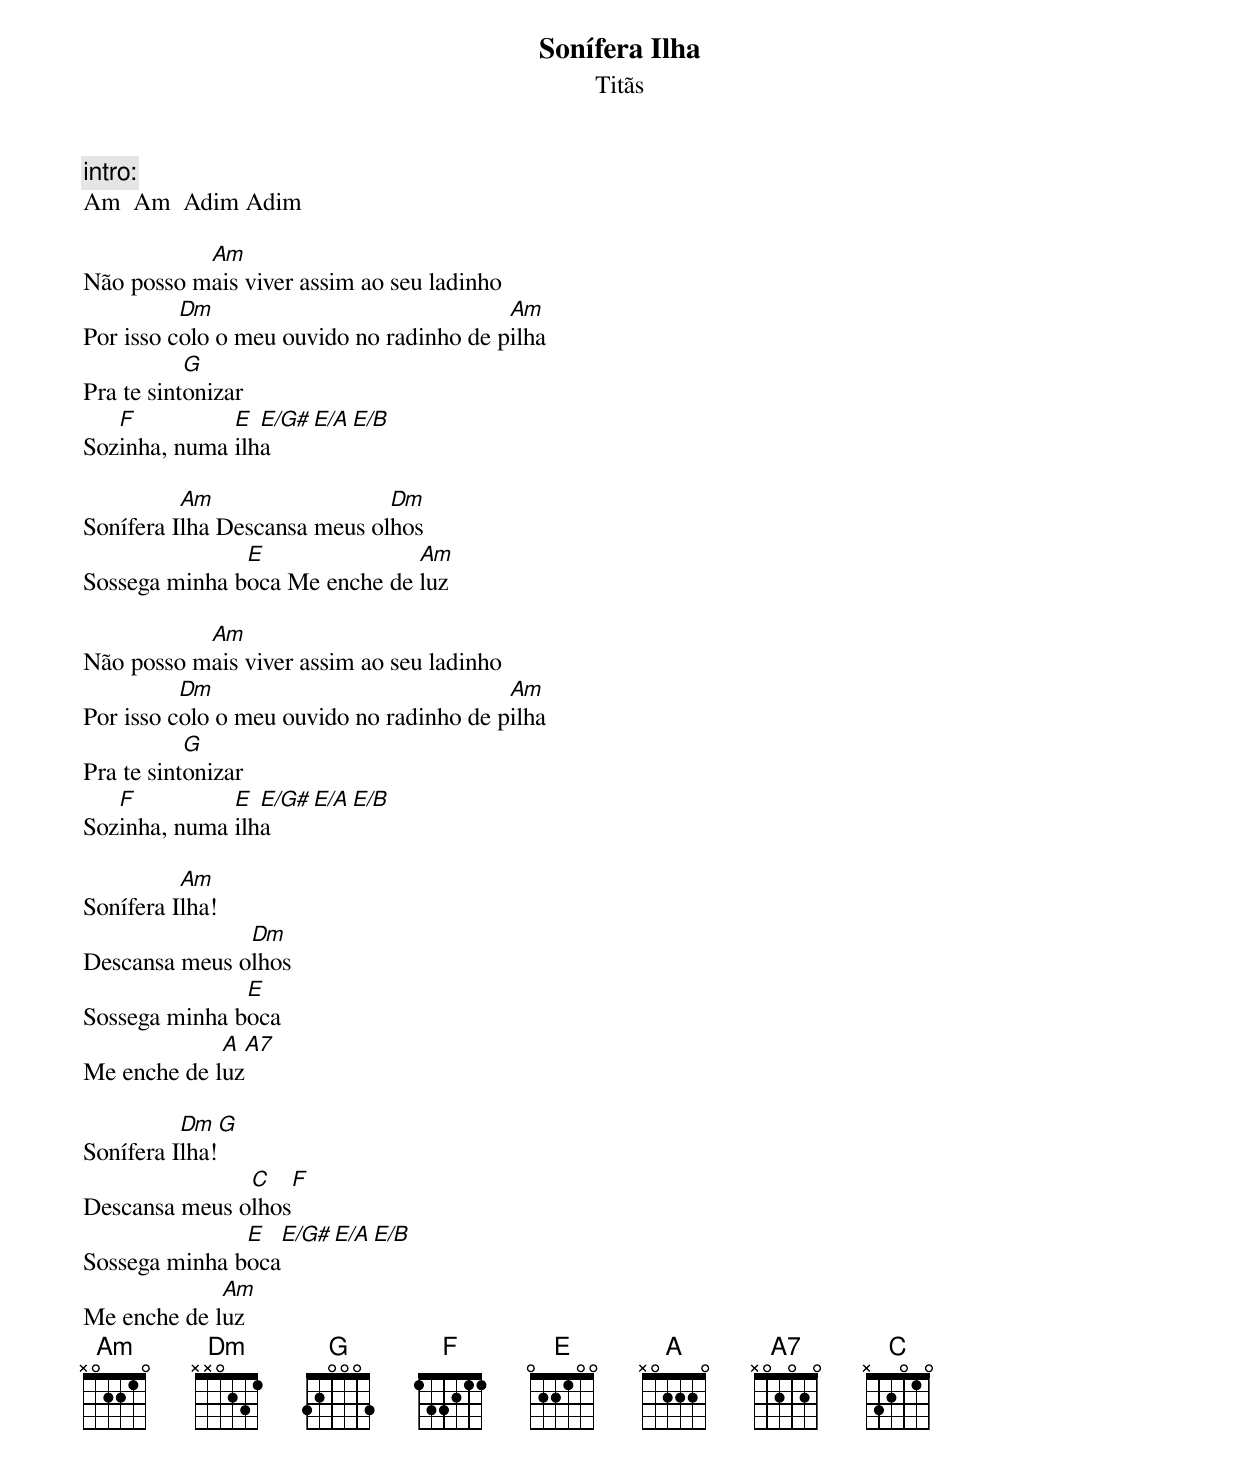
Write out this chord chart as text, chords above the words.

Sonífera Ilha
Titãs


intro:
Am  Am  Adim Adim

           Am
Não posso mais viver assim ao seu ladinho
          Dm                              Am
Por isso colo o meu ouvido no radinho de pilha
           G
Pra te sintonizar
   F          E  E/G# E/A E/B
Sozinha, numa ilha

          Am                  Dm
Sonífera Ilha Descansa meus olhos
               E               Am
Sossega minha boca Me enche de luz

           Am
Não posso mais viver assim ao seu ladinho
          Dm                              Am
Por isso colo o meu ouvido no radinho de pilha
           G
Pra te sintonizar
   F          E  E/G# E/A E/B
Sozinha, numa ilha

          Am
Sonífera Ilha!
               Dm
Descansa meus olhos
               E
Sossega minha boca
             A  A7
Me enche de luz

          Dm      G
Sonífera Ilha!
               C      F
Descansa meus olhos
               E  E/G# E/A E/B
Sossega minha boca
             Am
Me enche de luz
